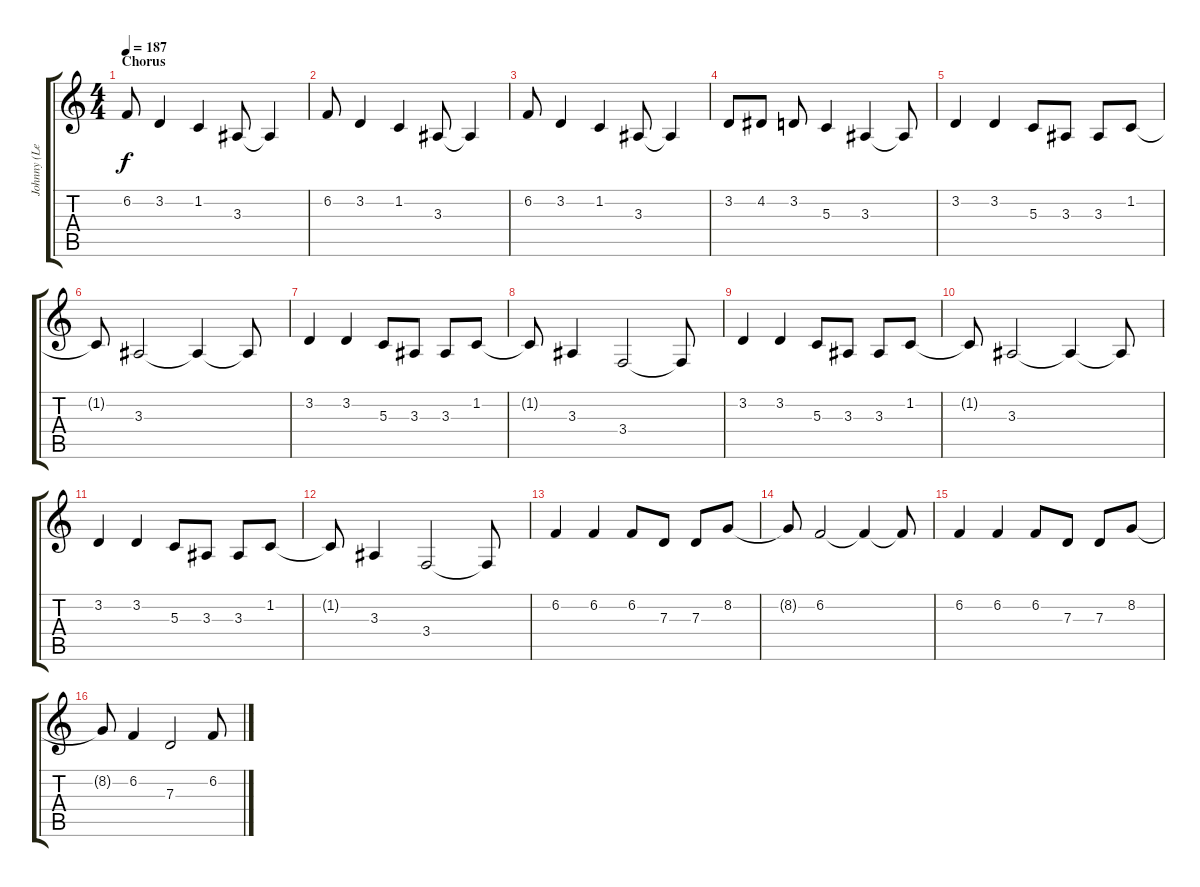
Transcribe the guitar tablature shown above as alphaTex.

\track ("Johnny (Lead vocals)" "Johnny (Le") {instrument electricgrandpiano}
\staff {score tabs}
\tuning (E4 B3 G3 D3 A2 E2) {hide}
\ts (4 4)
\section ("" "Chorus")
\tempo 187
\clef g2
\ks c
6.2.8{dy f} 3.2.4 1.2.4 3.3.8 3.3{t}.4 |
6.2.8 3.2.4 1.2.4 3.3.8 3.3{t}.4 |
6.2.8 3.2.4 1.2.4 3.3.8 3.3{t}.4 |
3.2.8 4.2.8 3.2.8 5.3.4 3.3.4 3.3{t}.8 |
3.2.4 3.2.4 5.3.8 3.3.8 3.3.8 1.2.8 |
1.2{t}.8 3.3.2 3.3{t}.4 3.3{t}.8 |
3.2.4 3.2.4 5.3.8 3.3.8 3.3.8 1.2.8 |
1.2{t}.8 3.3.4 3.4.2 3.4{t}.8 |
3.2.4 3.2.4 5.3.8 3.3.8 3.3.8 1.2.8 |
1.2{t}.8 3.3.2 3.3{t}.4 3.3{t}.8 |
3.2.4 3.2.4 5.3.8 3.3.8 3.3.8 1.2.8 |
1.2{t}.8 3.3.4 3.4.2 3.4{t}.8 |
6.2.4 6.2.4 6.2.8 7.3.8 7.3.8 8.2.8 |
8.2{t}.8 6.2.2 6.2{t}.4 6.2{t}.8 |
6.2.4 6.2.4 6.2.8 7.3.8 7.3.8 8.2.8 |
8.2{t}.8 6.2.4 7.3.2 6.2.8
